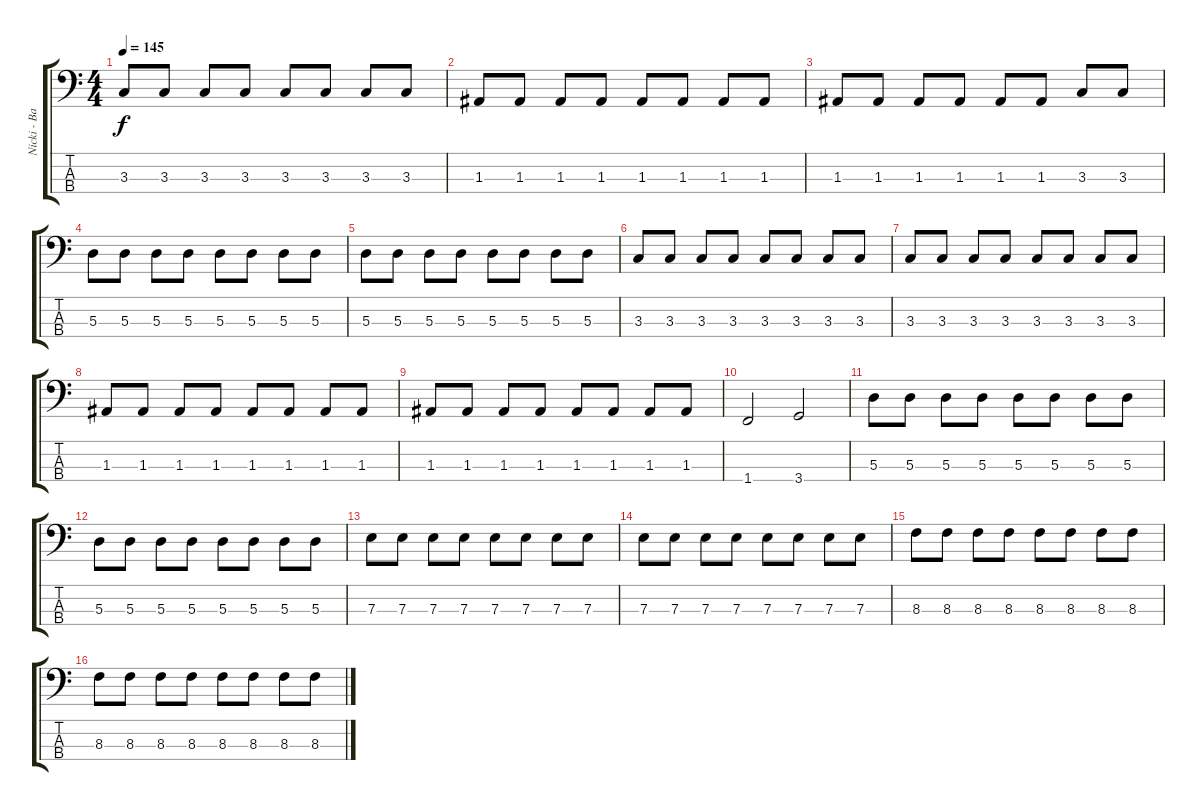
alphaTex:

\track ("Nicki - Bass" "Nicki - Ba") {instrument electricbassfinger}
\staff {score tabs}
\tuning (G2 D2 A1 E1) {hide}
\ts (4 4)
\tempo 145
\clef f4
\ks c
3.3.8{dy f} 3.3.8 3.3.8 3.3.8 3.3.8 3.3.8 3.3.8 3.3.8 |
1.3.8 1.3.8 1.3.8 1.3.8 1.3.8 1.3.8 1.3.8 1.3.8 |
1.3.8 1.3.8 1.3.8 1.3.8 1.3.8 1.3.8 3.3.8 3.3.8 |
5.3.8 5.3.8 5.3.8 5.3.8 5.3.8 5.3.8 5.3.8 5.3.8 |
5.3.8 5.3.8 5.3.8 5.3.8 5.3.8 5.3.8 5.3.8 5.3.8 |
3.3.8 3.3.8 3.3.8 3.3.8 3.3.8 3.3.8 3.3.8 3.3.8 |
3.3.8 3.3.8 3.3.8 3.3.8 3.3.8 3.3.8 3.3.8 3.3.8 |
1.3.8 1.3.8 1.3.8 1.3.8 1.3.8 1.3.8 1.3.8 1.3.8 |
1.3.8 1.3.8 1.3.8 1.3.8 1.3.8 1.3.8 1.3.8 1.3.8 |
1.4.2 3.4.2 |
5.3.8 5.3.8 5.3.8 5.3.8 5.3.8 5.3.8 5.3.8 5.3.8 |
5.3.8 5.3.8 5.3.8 5.3.8 5.3.8 5.3.8 5.3.8 5.3.8 |
7.3.8 7.3.8 7.3.8 7.3.8 7.3.8 7.3.8 7.3.8 7.3.8 |
7.3.8 7.3.8 7.3.8 7.3.8 7.3.8 7.3.8 7.3.8 7.3.8 |
8.3.8 8.3.8 8.3.8 8.3.8 8.3.8 8.3.8 8.3.8 8.3.8 |
8.3.8 8.3.8 8.3.8 8.3.8 8.3.8 8.3.8 8.3.8 8.3.8
